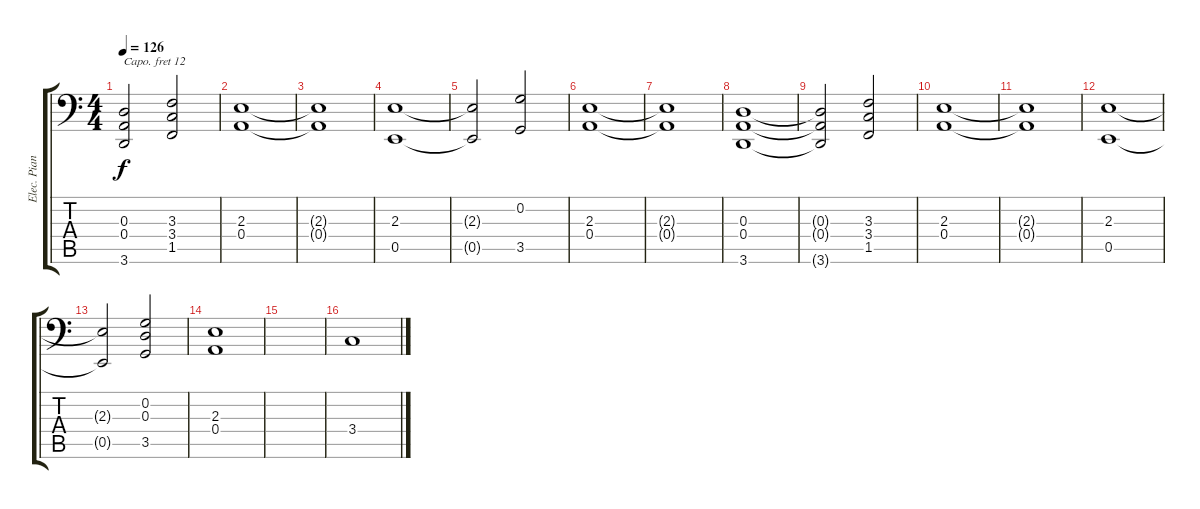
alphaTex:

\track ("Elec. Piano (Left Hand)" "Elec. Pian") {instrument electricgrandpiano}
\staff {score tabs}
\capo 12
\tuning (C3 G2 D2 A1 E1 B0) {hide}
\ts (4 4)
\tempo 126
\clef f4
\ks c
(0.3{t} 0.4{t} 3.6{t}).2{dy f} (3.3 3.4 1.5).2 |
(2.3 0.4).1 |
(2.3{t} 0.4{t}).1 |
(2.3 0.5).1 |
(2.3{t} 0.5{t}).2 (0.2 3.5).2 |
(2.3 0.4).1 |
(2.3{t} 0.4{t}).1 |
(0.3 0.4 3.6).1 |
(0.3{t} 0.4{t} 3.6{t}).2 (3.3 3.4 1.5).2 |
(2.3 0.4).1 |
(2.3{t} 0.4{t}).1 |
(2.3 0.5).1 |
(2.3{t} 0.5{t}).2 (0.2 0.3 3.5).2 |
(2.3 0.4).1 |
|
3.4.1
